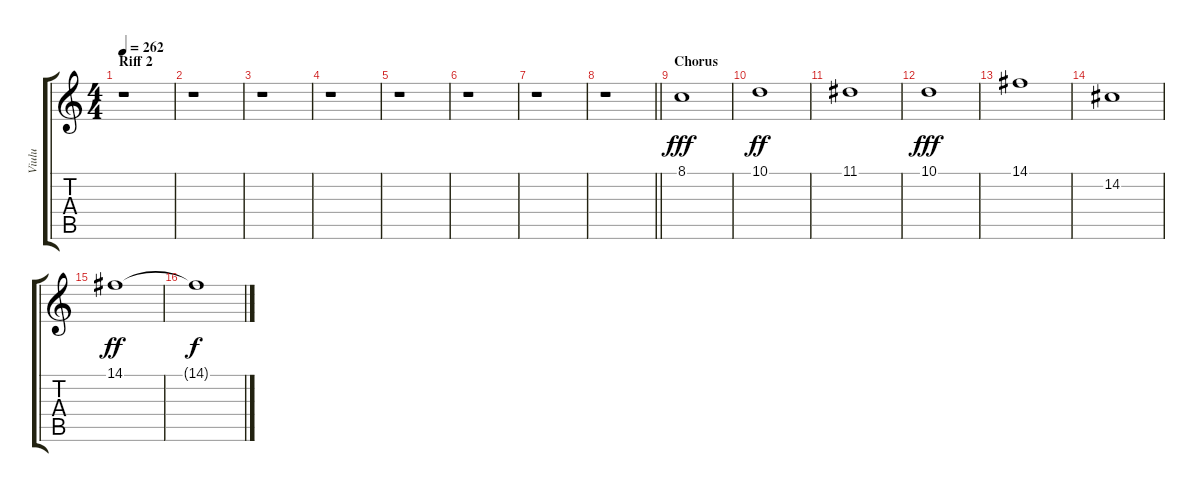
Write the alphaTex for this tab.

\track ("Viulu" "Viulu") {instrument choiraahs}
\staff {score tabs}
\tuning (E4 B3 G3 D3 A2 E2) {hide}
\ts (4 4)
\section ("" "Riff 2")
\tempo 262
\clef g2
\ks c
r.1{dy fff} |
r.1 |
r.1 |
r.1 |
r.1 |
r.1 |
r.1 |
\barLineRight lightlight
r.1 |
\section ("" "Chorus")
8.1.1 |
10.1.1{dy ff} |
11.1.1 |
10.1.1{dy fff} |
14.1.1 |
14.2.1 |
14.1.1{dy ff} |
14.1{t}.1{dy f}
